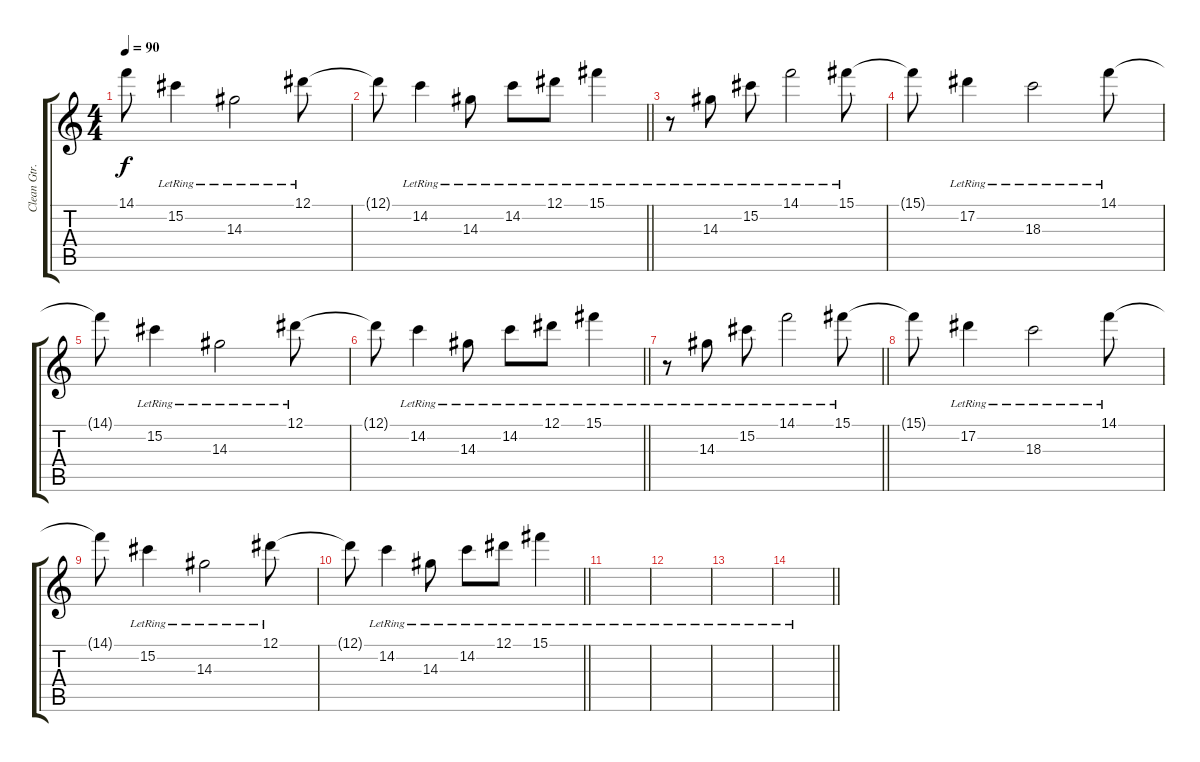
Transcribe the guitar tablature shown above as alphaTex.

\track ("Clean Gtr." "Clean Gtr.") {instrument electricguitarclean}
\staff {score tabs}
\tuning (Eb4 Bb3 Gb3 Db3 Ab2 Db2) {hide}
\ts (4 4)
\tempo 90
\clef g2
\ks c
14.1{t}.8{dy f} 15.2{lr}.4 14.3{lr}.2 12.1{lr}.8 |
\barLineRight lightlight
12.1{t}.8 14.2{lr}.4 14.3{lr}.8 14.2{lr}.8 12.1{lr}.8 15.1{lr}.4 |
r.8 14.3{lr}.8 15.2{lr}.8 14.1{lr}.2 15.1{lr}.8 |
15.1{t}.8 17.2{lr}.4 18.3{lr}.2 14.1{lr}.8 |
14.1{t}.8 15.2{lr}.4 14.3{lr}.2 12.1{lr}.8 |
\barLineRight lightlight
12.1{t}.8 14.2{lr}.4 14.3{lr}.8 14.2{lr}.8 12.1{lr}.8 15.1{lr}.4 |
\barLineRight lightlight
r.8 14.3{lr}.8 15.2{lr}.8 14.1{lr}.2 15.1{lr}.8 |
15.1{t}.8 17.2{lr}.4 18.3{lr}.2 14.1{lr}.8 |
14.1{t}.8 15.2{lr}.4 14.3{lr}.2 12.1{lr}.8 |
\barLineRight lightlight
12.1{t}.8 14.2{lr}.4 14.3{lr}.8 14.2{lr}.8 12.1{lr}.8 15.1{lr}.4 |
|
|
|
\barLineRight lightlight
